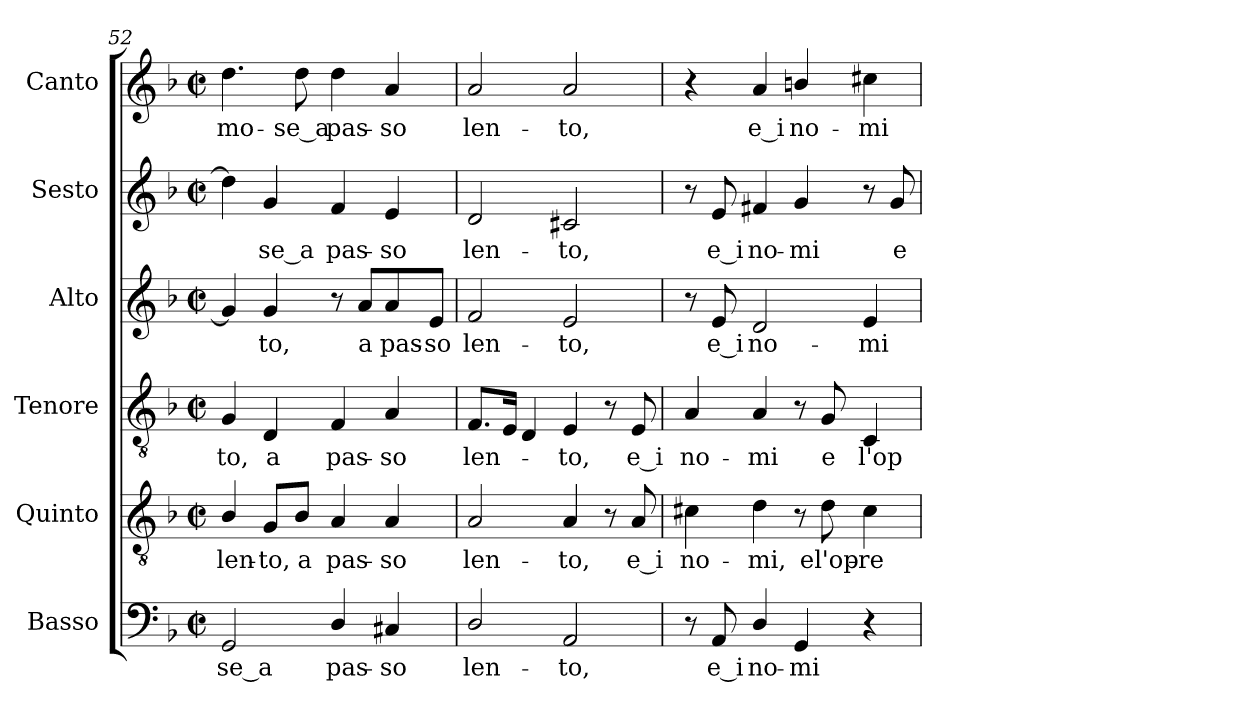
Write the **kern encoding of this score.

**kern	**text	**kern	**text	**kern	**text	**kern	**text	**kern	**text	**kern	**text
*part6	*part6	*part5	*part5	*part4	*part4	*part3	*part3	*part2	*part2	*part1	*part1
*staff6	*staff6	*staff5	*staff5	*staff4	*staff4	*staff3	*staff3	*staff2	*staff2	*staff1	*staff1
*I"Basso	*	*I"Quinto	*	*I"Tenore	*	*I"Alto	*	*I"Sesto	*	*I"Canto	*
*I'B.	*	*I'T.	*	*I'T.	*	*I'A.	*	*I'S.	*	*	*
*clefF4	*	*clefGv2	*	*clefGv2	*	*clefG2	*	*clefG2	*	*clefG2	*
*	*	*ITrd7c12	*	*ITrd7c12	*	*	*	*	*	*	*
*k[b-]	*	*k[b-]	*	*k[b-]	*	*k[b-]	*	*k[b-]	*	*k[b-]	*
*F:	*	*F:	*	*F:	*	*F:	*	*F:	*	*F:	*
*M2/2	*	*M2/2	*	*M2/2	*	*M2/2	*	*M2/2	*	*M2/2	*
*met(c|)	*	*met(c|)	*	*met(c|)	*	*met(c|)	*	*met(c|)	*	*met(c|)	*
=52	=52	=52	=52	=52	=52	=52	=52	=52	=52	=52	=52
!	!LO:LY:b:color=#000000	!	!	!	!	!	!	!	!	!	!
!	!	!	!LO:LY:b:color=#000000	!	!	!	!	!	!	!	!
!	!	!	!	!	!LO:LY:b:color=#000000	!	!	!	!	!	!
!	!	!	!	!	!	!	!	!	!	!	!LO:LY:b:color=#000000
2GGi/	-se_a	4BB-i/	len-	4GGi/	-to,	4gi/]	.	4ddi\]	.	4.ddi\	-mo-
!	!	!	!LO:LY:b:color=#000000	!	!	!	!	!	!	!	!
!	!	!	!	!	!LO:LY:b:color=#000000	!	!	!	!	!	!
!	!	!	!	!	!	!	!LO:LY:b:color=#000000	!	!	!	!
!	!	!	!	!	!	!	!	!	!LO:LY:b:color=#000000	!	!
.	.	8GGi/L	-to,	4DDi/	a	4gi/	-to,	4gi/	-se_a	.	.
!	!	!	!LO:LY:b:color=#000000	!	!	!	!	!	!	!	!
!	!	!	!	!	!	!	!	!	!	!	!LO:LY:b:color=#000000
.	.	8BB-i/J	a	.	.	.	.	.	.	8ddi\	-se_a
!	!LO:LY:b:color=#000000	!	!	!	!	!	!	!	!	!	!
!	!	!	!LO:LY:b:color=#000000	!	!	!	!	!	!	!	!
!	!	!	!	!	!LO:LY:b:color=#000000	!	!	!	!	!	!
!	!	!	!	!	!	!	!	!	!LO:LY:b:color=#000000	!	!
!	!	!	!	!	!	!	!	!	!	!	!LO:LY:b:color=#000000
4Di/	pas-	4AAi/	pas-	4FFi/	pas-	8r	.	4fi/	pas-	4ddi\	pas-
!	!	!	!	!	!	!	!LO:LY:b:color=#000000	!	!	!	!
.	.	.	.	.	.	8ai/L	a	.	.	.	.
!	!LO:LY:b:color=#000000	!	!	!	!	!	!	!	!	!	!
!	!	!	!LO:LY:b:color=#000000	!	!	!	!	!	!	!	!
!	!	!	!	!	!LO:LY:b:color=#000000	!	!	!	!	!	!
!	!	!	!	!	!	!	!LO:LY:b:color=#000000	!	!	!	!
!	!	!	!	!	!	!	!	!	!LO:LY:b:color=#000000	!	!
!	!	!	!	!	!	!	!	!	!	!	!LO:LY:b:color=#000000
4C#Xi/	-so	4AAi/	-so	4AAi/	-so	8ai/	pas-	4ei/	-so	4ai/	-so
!	!	!	!	!	!	!	!LO:LY:b:color=#000000	!	!	!	!
.	.	.	.	.	.	8ei/J	-so	.	.	.	.
=53	=53	=53	=53	=53	=53	=53	=53	=53	=53	=53	=53
!	!LO:LY:b:color=#000000	!	!	!	!	!	!	!	!	!	!
!	!	!	!LO:LY:b:color=#000000	!	!	!	!	!	!	!	!
!	!	!	!	!	!LO:LY:b:color=#000000	!	!	!	!	!	!
!	!	!	!	!	!	!	!LO:LY:b:color=#000000	!	!	!	!
!	!	!	!	!	!	!	!	!	!LO:LY:b:color=#000000	!	!
!	!	!	!	!	!	!	!	!	!	!	!LO:LY:b:color=#000000
2Di/	len-	2AAi/	len-	8.FFi/L	len-	2fi/	len-	2di/	len-	2ai/	len-
.	.	.	.	16EEi/Jk	.	.	.	.	.	.	.
.	.	.	.	4DDi/	.	.	.	.	.	.	.
!	!LO:LY:b:color=#000000	!	!	!	!	!	!	!	!	!	!
!	!	!	!LO:LY:b:color=#000000	!	!	!	!	!	!	!	!
!	!	!	!	!	!LO:LY:b:color=#000000	!	!	!	!	!	!
!	!	!	!	!	!	!	!LO:LY:b:color=#000000	!	!	!	!
!	!	!	!	!	!	!	!	!	!LO:LY:b:color=#000000	!	!
!	!	!	!	!	!	!	!	!	!	!	!LO:LY:b:color=#000000
2AAi/	-to,	4AAi/	-to,	4EEi/	-to,	2ei/	-to,	2c#Xi/	-to,	2ai/	-to,
.	.	8r	.	8r	.	.	.	.	.	.	.
!	!	!	!LO:LY:b:color=#000000	!	!	!	!	!	!	!	!
!	!	!	!	!	!LO:LY:b:color=#000000	!	!	!	!	!	!
.	.	8AAi/	e_i	8EEi/	e_i	.	.	.	.	.	.
!!LO:PB:g=z
=54	=54	=54	=54	=54	=54	=54	=54	=54	=54	=54	=54
!	!	!	!LO:LY:b:color=#000000	!	!	!	!	!	!	!	!
!	!	!	!	!	!LO:LY:b:color=#000000	!	!	!	!	!	!
8r	.	4C#Xi\	no-	4AAi/	no-	8r	.	8r	.	4r	.
!	!LO:LY:b:color=#000000	!	!	!	!	!	!	!	!	!	!
!	!	!	!	!	!	!	!LO:LY:b:color=#000000	!	!	!	!
!	!	!	!	!	!	!	!	!	!LO:LY:b:color=#000000	!	!
8AAi/	e_i	.	.	.	.	8ei/	e_i	8ei/	e_i	.	.
!	!LO:LY:b:color=#000000	!	!	!	!	!	!	!	!	!	!
!	!	!	!LO:LY:b:color=#000000	!	!	!	!	!	!	!	!
!	!	!	!	!	!LO:LY:b:color=#000000	!	!	!	!	!	!
!	!	!	!	!	!	!	!LO:LY:b:color=#000000	!	!	!	!
!	!	!	!	!	!	!	!	!	!LO:LY:b:color=#000000	!	!
!	!	!	!	!	!	!	!	!	!	!	!LO:LY:b:color=#000000
4Di/	no-	4Di\	-mi,	4AAi/	-mi	2di/	no-	4f#Xi/	no-	4ai/	e_i
!	!LO:LY:b:color=#000000	!	!	!	!	!	!	!	!	!	!
!	!	!	!	!	!	!	!	!	!LO:LY:b:color=#000000	!	!
!	!	!	!	!	!	!	!	!	!	!	!LO:LY:b:color=#000000
4GGi/	-mi	8r	.	8r	.	.	.	4gi/	-mi	4bni/	no-
!	!	!	!LO:LY:b:color=#000000	!	!	!	!	!	!	!	!
!	!	!	!	!	!LO:LY:b:color=#000000	!	!	!	!	!	!
.	.	8Di\	el'op-	8GGi/	e	.	.	.	.	.	.
!	!	!	!LO:LY:b:color=#000000	!	!	!	!	!	!	!	!
!	!	!	!	!	!LO:LY:b:color=#000000	!	!	!	!	!	!
!	!	!	!	!	!	!	!LO:LY:b:color=#000000	!	!	!	!
!	!	!	!	!	!	!	!	!	!	!	!LO:LY:b:color=#000000
4r	.	4C#i\	-re	4CCi/	l'op-	4ei/	-mi	8r	.	4cc#Xi\	-mi
!	!	!	!	!	!	!	!	!	!LO:LY:b:color=#000000	!	!
.	.	.	.	.	.	.	.	8gi/	e	.	.
=	=	=	=	=	=	=	=	=	=	=	=
*-	*-	*-	*-	*-	*-	*-	*-	*-	*-	*-	*-
